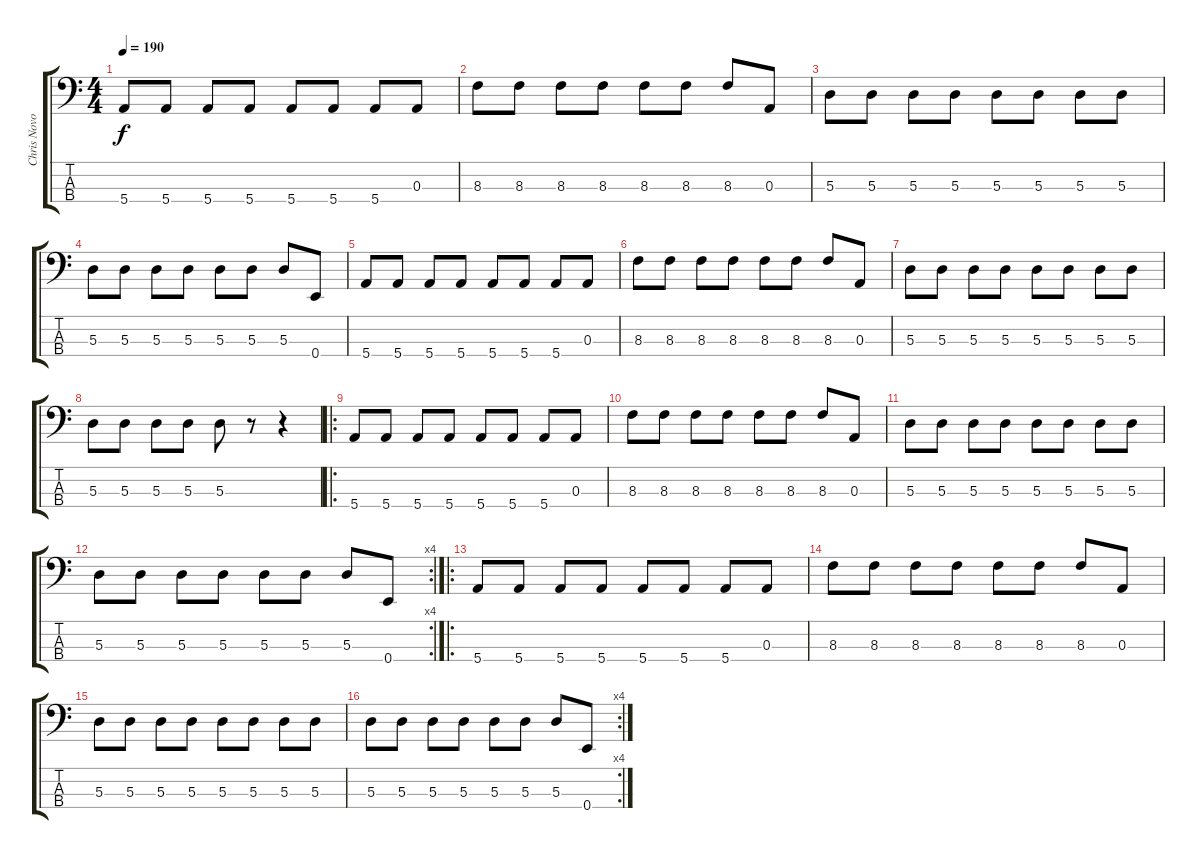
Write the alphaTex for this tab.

\track ("Chris Novoselic (Bass)" "Chris Novo") {instrument electricbasspick}
\staff {score tabs}
\tuning (G2 D2 A1 E1) {hide}
\ts (4 4)
\tempo 190
\clef f4
\ks c
5.4.8{dy f} 5.4.8 5.4.8 5.4.8 5.4.8 5.4.8 5.4.8 0.3.8 |
8.3.8 8.3.8 8.3.8 8.3.8 8.3.8 8.3.8 8.3.8 0.3.8 |
5.3.8 5.3.8 5.3.8 5.3.8 5.3.8 5.3.8 5.3.8 5.3.8 |
5.3.8 5.3.8 5.3.8 5.3.8 5.3.8 5.3.8 5.3.8 0.4.8 |
5.4.8 5.4.8 5.4.8 5.4.8 5.4.8 5.4.8 5.4.8 0.3.8 |
8.3.8 8.3.8 8.3.8 8.3.8 8.3.8 8.3.8 8.3.8 0.3.8 |
5.3.8 5.3.8 5.3.8 5.3.8 5.3.8 5.3.8 5.3.8 5.3.8 |
5.3.8 5.3.8 5.3.8 5.3.8 5.3.8 r.8 r.4 |
\ro
5.4.8 5.4.8 5.4.8 5.4.8 5.4.8 5.4.8 5.4.8 0.3.8 |
8.3.8 8.3.8 8.3.8 8.3.8 8.3.8 8.3.8 8.3.8 0.3.8 |
5.3.8 5.3.8 5.3.8 5.3.8 5.3.8 5.3.8 5.3.8 5.3.8 |
\rc 4
5.3.8 5.3.8 5.3.8 5.3.8 5.3.8 5.3.8 5.3.8 0.4.8 |
\ro
5.4.8 5.4.8 5.4.8 5.4.8 5.4.8 5.4.8 5.4.8 0.3.8 |
8.3.8 8.3.8 8.3.8 8.3.8 8.3.8 8.3.8 8.3.8 0.3.8 |
5.3.8 5.3.8 5.3.8 5.3.8 5.3.8 5.3.8 5.3.8 5.3.8 |
\rc 4
5.3.8 5.3.8 5.3.8 5.3.8 5.3.8 5.3.8 5.3.8 0.4.8
